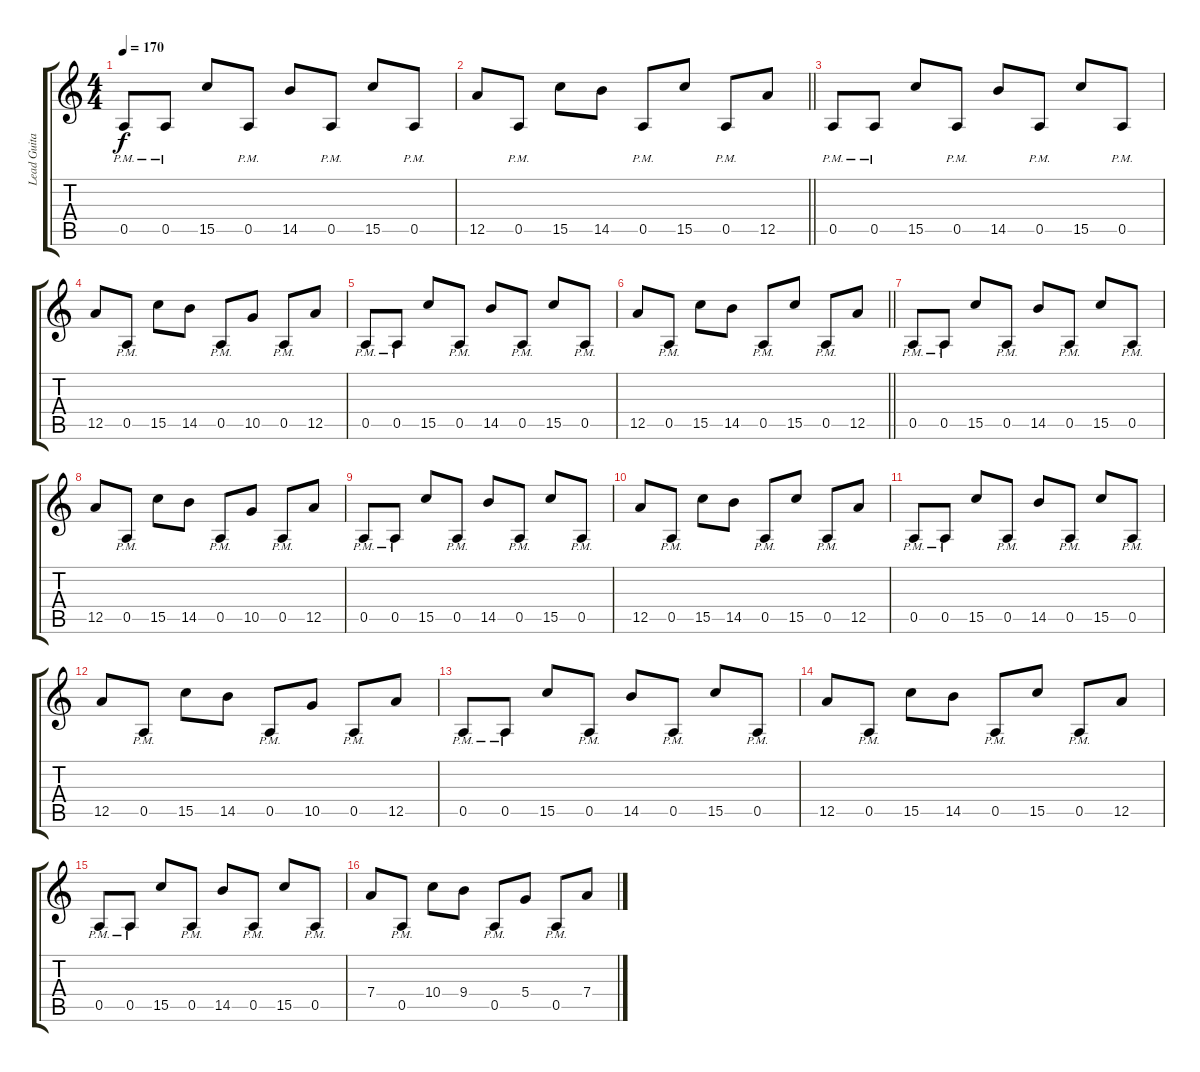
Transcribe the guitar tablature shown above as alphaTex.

\track ("Lead Guitar" "Lead Guita") {instrument distortionguitar}
\staff {score tabs}
\tuning (E4 B3 G3 D3 A2 D2) {hide}
\ts (4 4)
\tempo 170
\clef g2
\ks c
0.5{pm}.8{dy f} 0.5{pm}.8 15.5.8 0.5{pm}.8 14.5.8 0.5{pm}.8 15.5.8 0.5{pm}.8 |
\barLineRight lightlight
12.5.8 0.5{pm}.8 15.5.8 14.5.8 0.5{pm}.8 15.5.8 0.5{pm}.8 12.5.8 |
0.5{pm}.8 0.5{pm}.8 15.5.8 0.5{pm}.8 14.5.8 0.5{pm}.8 15.5.8 0.5{pm}.8 |
12.5.8 0.5{pm}.8 15.5.8 14.5.8 0.5{pm}.8 10.5.8 0.5{pm}.8 12.5.8 |
0.5{pm}.8 0.5{pm}.8 15.5.8 0.5{pm}.8 14.5.8 0.5{pm}.8 15.5.8 0.5{pm}.8 |
\barLineRight lightlight
12.5.8 0.5{pm}.8 15.5.8 14.5.8 0.5{pm}.8 15.5.8 0.5{pm}.8 12.5.8 |
0.5{pm}.8 0.5{pm}.8 15.5.8 0.5{pm}.8 14.5.8 0.5{pm}.8 15.5.8 0.5{pm}.8 |
12.5.8 0.5{pm}.8 15.5.8 14.5.8 0.5{pm}.8 10.5.8 0.5{pm}.8 12.5.8 |
0.5{pm}.8 0.5{pm}.8 15.5.8 0.5{pm}.8 14.5.8 0.5{pm}.8 15.5.8 0.5{pm}.8 |
12.5.8 0.5{pm}.8 15.5.8 14.5.8 0.5{pm}.8 15.5.8 0.5{pm}.8 12.5.8 |
0.5{pm}.8 0.5{pm}.8 15.5.8 0.5{pm}.8 14.5.8 0.5{pm}.8 15.5.8 0.5{pm}.8 |
12.5.8 0.5{pm}.8 15.5.8 14.5.8 0.5{pm}.8 10.5.8 0.5{pm}.8 12.5.8 |
0.5{pm}.8 0.5{pm}.8 15.5.8 0.5{pm}.8 14.5.8 0.5{pm}.8 15.5.8 0.5{pm}.8 |
12.5.8 0.5{pm}.8 15.5.8 14.5.8 0.5{pm}.8 15.5.8 0.5{pm}.8 12.5.8 |
0.5{pm}.8 0.5{pm}.8 15.5.8 0.5{pm}.8 14.5.8 0.5{pm}.8 15.5.8 0.5{pm}.8 |
7.4.8 0.5{pm}.8 10.4.8 9.4.8 0.5{pm}.8 5.4.8 0.5{pm}.8 7.4.8
